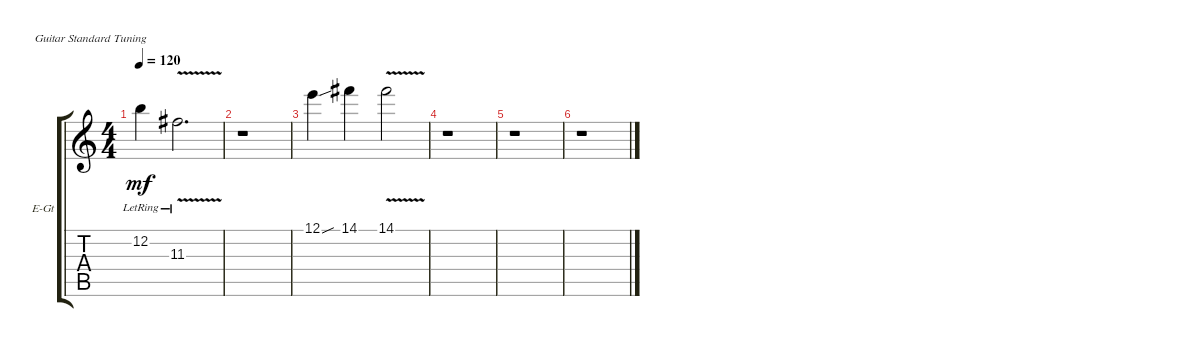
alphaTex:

\defaultSystemsLayout 4
\bracketExtendMode groupsimilarinstruments
\firstSystemTrackNameOrientation horizontal
\otherSystemsTrackNameOrientation horizontal
\track ("Electric Guitar" "E-Gt") {instrument electricguitarclean}
\staff {score tabs}
\tuning (E4 B3 G3 D3 A2 E2)
\ts (4 4)
\tempo 120
\clef g2
\ks c
12.2{lr}.4{dy mf} 11.3{v lr}.2{d} |
r.1 |
12.1{sou}.4 14.1.4 14.1{v}.2 |
r.1 |
r.1 |
r.1
